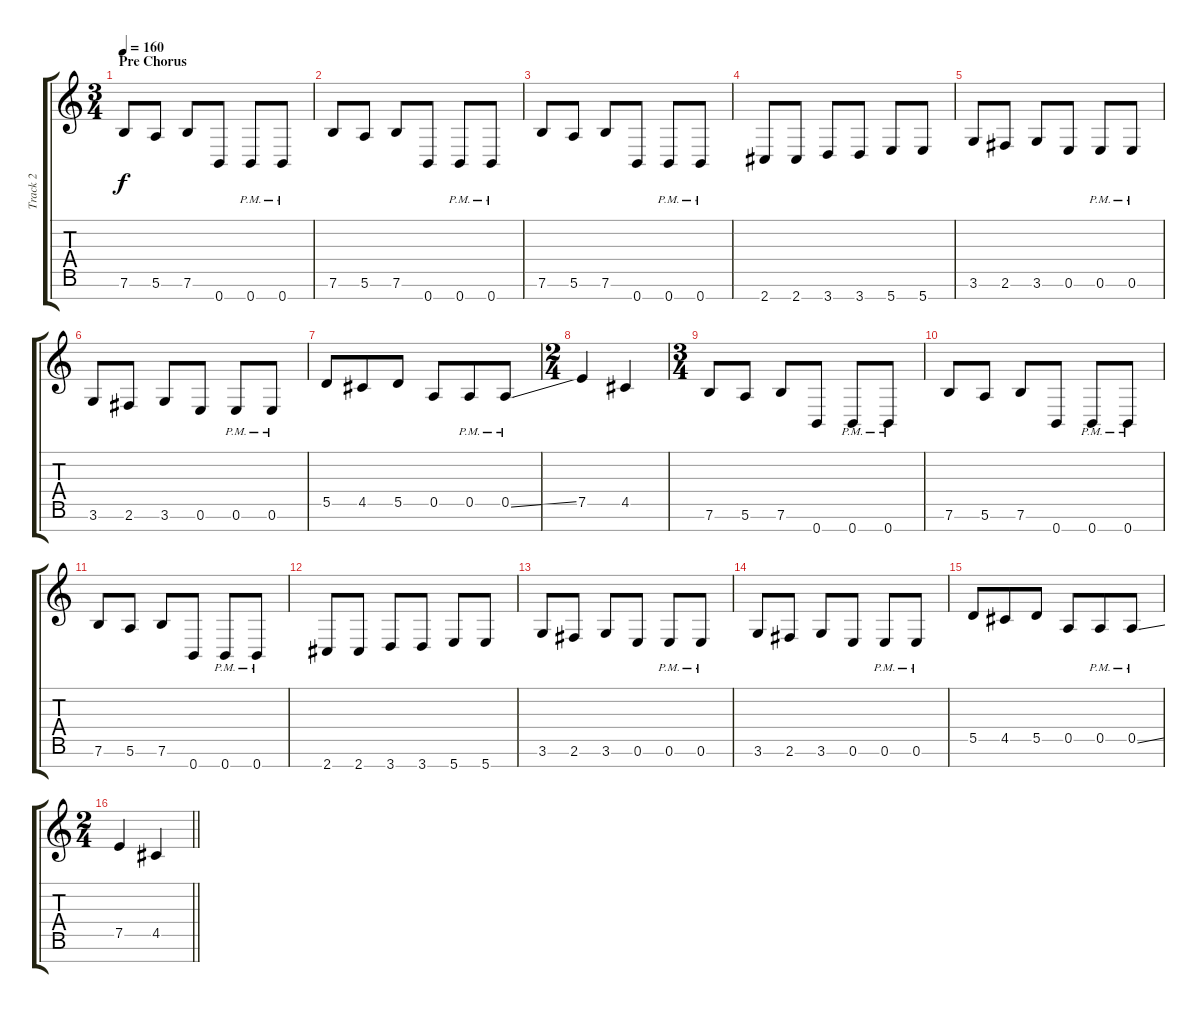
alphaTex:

\track ("Track 2" "Track 2") {instrument distortionguitar}
\staff {score tabs}
\tuning (E4 B3 G3 D3 A2 E2 B1) {hide}
\ts (3 4)
\section ("" "Pre Chorus")
\tempo 160
\clef g2
\ks c
7.6.8{dy f} 5.6.8 7.6.8 0.7.8 0.7{pm}.8 0.7{pm}.8 |
7.6.8 5.6.8 7.6.8 0.7.8 0.7{pm}.8 0.7{pm}.8 |
7.6.8 5.6.8 7.6.8 0.7.8 0.7{pm}.8 0.7{pm}.8 |
2.7.8 2.7.8 3.7.8 3.7.8 5.7.8 5.7.8 |
3.6.8 2.6.8 3.6.8 0.6.8 0.6{pm}.8 0.6{pm}.8 |
3.6.8 2.6.8 3.6.8 0.6.8 0.6{pm}.8 0.6{pm}.8 |
5.5.8 4.5.8{beam merge} 5.5.8{beam split} 0.5.8{beam merge} 0.5{pm}.8 0.5{ss pm}.8 |
\ts (2 4)
7.5.4 4.5.4 |
\ts (3 4)
7.6.8 5.6.8 7.6.8 0.7.8 0.7{pm}.8 0.7{pm}.8 |
7.6.8 5.6.8 7.6.8 0.7.8 0.7{pm}.8 0.7{pm}.8 |
7.6.8 5.6.8 7.6.8 0.7.8 0.7{pm}.8 0.7{pm}.8 |
2.7.8 2.7.8 3.7.8 3.7.8 5.7.8 5.7.8 |
3.6.8 2.6.8 3.6.8 0.6.8 0.6{pm}.8 0.6{pm}.8 |
3.6.8 2.6.8 3.6.8 0.6.8 0.6{pm}.8 0.6{pm}.8 |
5.5.8 4.5.8{beam merge} 5.5.8{beam split} 0.5.8{beam merge} 0.5{pm}.8 0.5{ss pm}.8 |
\ts (2 4)
\barLineRight lightlight
7.5.4 4.5.4
